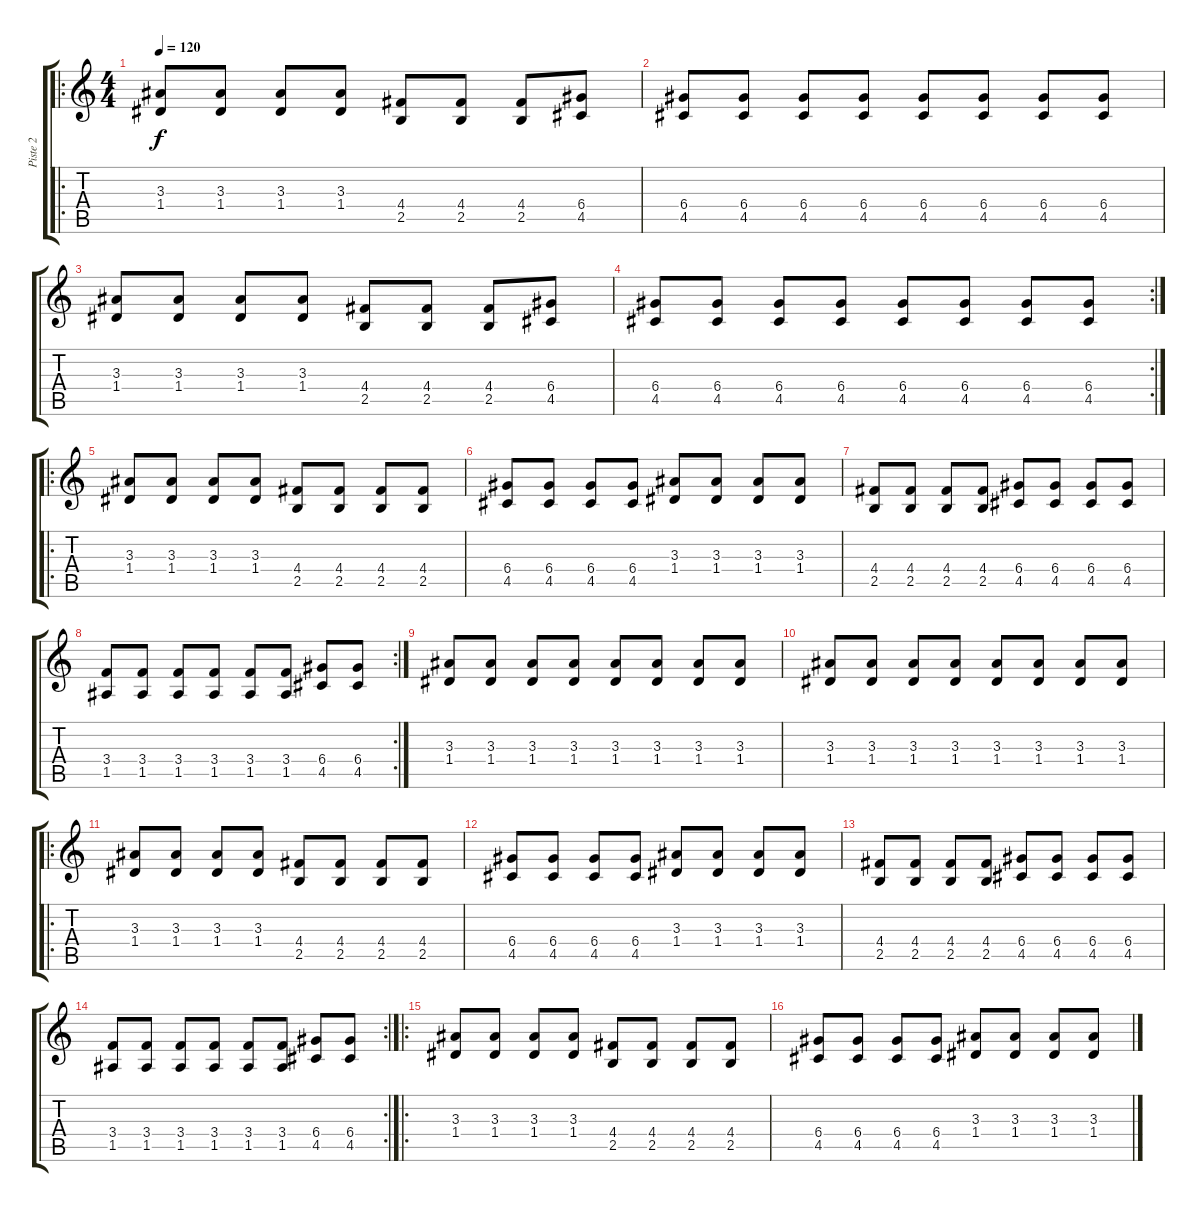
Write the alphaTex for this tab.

\track ("Piste 2" "Piste 2") {instrument overdrivenguitar}
\staff {score tabs}
\tuning (E4 B3 G3 D3 A2 E2) {hide}
\ro
\ts (4 4)
\tempo 120
\clef g2
\ks c
(3.3 1.4).8{dy f} (3.3 1.4).8 (3.3 1.4).8 (3.3 1.4).8 (4.4 2.5).8 (4.4 2.5).8 (4.4 2.5).8 (6.4 4.5).8 |
(6.4 4.5).8 (6.4 4.5).8 (6.4 4.5).8 (6.4 4.5).8 (6.4 4.5).8 (6.4 4.5).8 (6.4 4.5).8 (6.4 4.5).8 |
(3.3 1.4).8 (3.3 1.4).8 (3.3 1.4).8 (3.3 1.4).8 (4.4 2.5).8 (4.4 2.5).8 (4.4 2.5).8 (6.4 4.5).8 |
\rc 2
(6.4 4.5).8 (6.4 4.5).8 (6.4 4.5).8 (6.4 4.5).8 (6.4 4.5).8 (6.4 4.5).8 (6.4 4.5).8 (6.4 4.5).8 |
\ro
(3.3 1.4).8 (3.3 1.4).8 (3.3 1.4).8 (3.3 1.4).8 (4.4 2.5).8 (4.4 2.5).8 (4.4 2.5).8 (4.4 2.5).8 |
(6.4 4.5).8 (6.4 4.5).8 (6.4 4.5).8 (6.4 4.5).8 (3.3 1.4).8 (3.3 1.4).8 (3.3 1.4).8 (3.3 1.4).8 |
(4.4 2.5).8 (4.4 2.5).8 (4.4 2.5).8 (4.4 2.5).8 (6.4 4.5).8 (6.4 4.5).8 (6.4 4.5).8 (6.4 4.5).8 |
\rc 2
(3.4 1.5).8 (3.4 1.5).8 (3.4 1.5).8 (3.4 1.5).8 (3.4 1.5).8 (3.4 1.5).8 (6.4 4.5).8 (6.4 4.5).8 |
(3.3 1.4).8 (3.3 1.4).8 (3.3 1.4).8 (3.3 1.4).8 (3.3 1.4).8 (3.3 1.4).8 (3.3 1.4).8 (3.3 1.4).8 |
(3.3 1.4).8 (3.3 1.4).8 (3.3 1.4).8 (3.3 1.4).8 (3.3 1.4).8 (3.3 1.4).8 (3.3 1.4).8 (3.3 1.4).8 |
\ro
(3.3 1.4).8 (3.3 1.4).8 (3.3 1.4).8 (3.3 1.4).8 (4.4 2.5).8 (4.4 2.5).8 (4.4 2.5).8 (4.4 2.5).8 |
(6.4 4.5).8 (6.4 4.5).8 (6.4 4.5).8 (6.4 4.5).8 (3.3 1.4).8 (3.3 1.4).8 (3.3 1.4).8 (3.3 1.4).8 |
(4.4 2.5).8 (4.4 2.5).8 (4.4 2.5).8 (4.4 2.5).8 (6.4 4.5).8 (6.4 4.5).8 (6.4 4.5).8 (6.4 4.5).8 |
\rc 2
(3.4 1.5).8 (3.4 1.5).8 (3.4 1.5).8 (3.4 1.5).8 (3.4 1.5).8 (3.4 1.5).8 (6.4 4.5).8 (6.4 4.5).8 |
\ro
(3.3 1.4).8 (3.3 1.4).8 (3.3 1.4).8 (3.3 1.4).8 (4.4 2.5).8 (4.4 2.5).8 (4.4 2.5).8 (4.4 2.5).8 |
(6.4 4.5).8 (6.4 4.5).8 (6.4 4.5).8 (6.4 4.5).8 (3.3 1.4).8 (3.3 1.4).8 (3.3 1.4).8 (3.3 1.4).8
